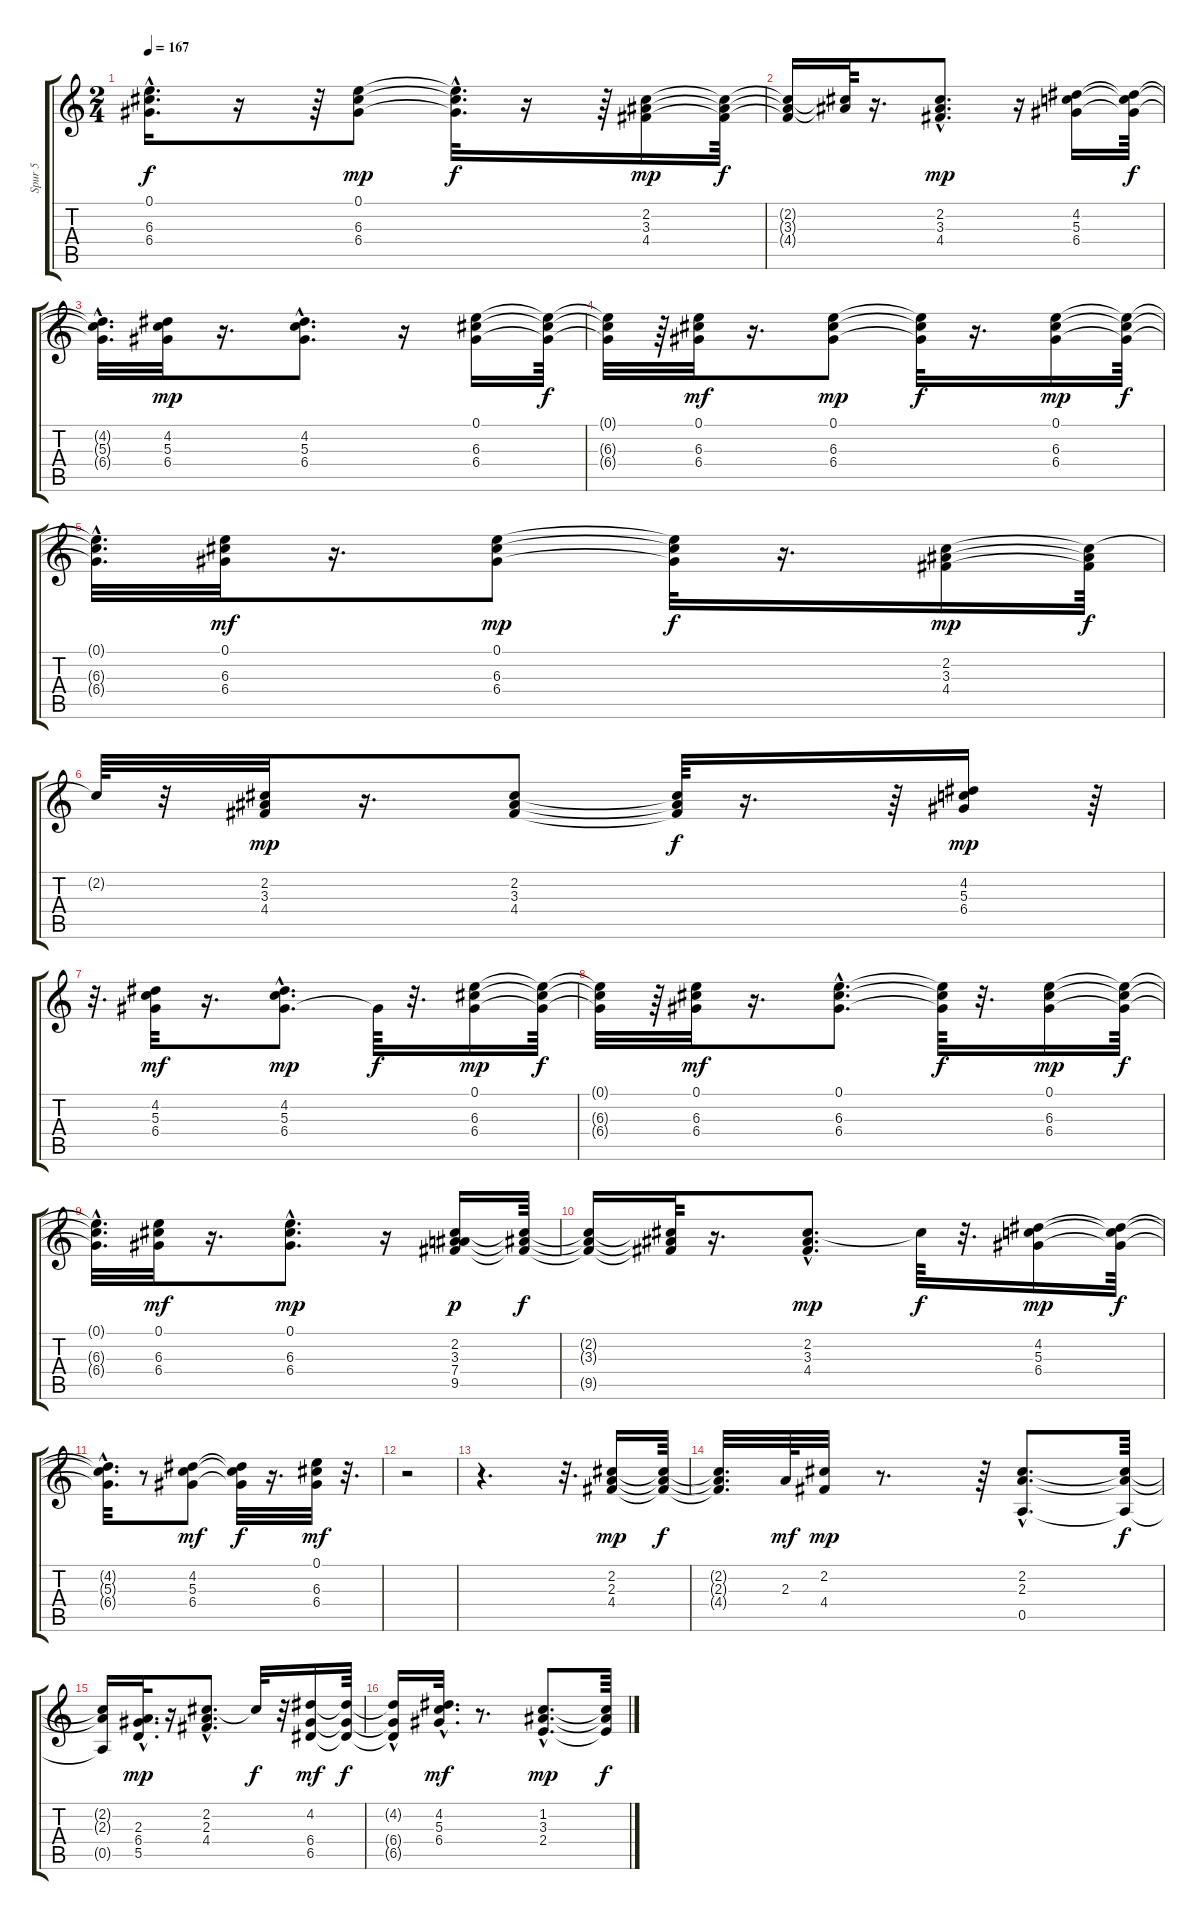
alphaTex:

\track ("Spur 5" "Spur 5") {instrument acousticguitarsteel}
\staff {score tabs}
\tuning (E4 B3 G3 D3 A2 E2) {hide}
\ts (2 4)
\tempo 167
\clef g2
\ks c
(0.1{hac t} 6.3{hac t} 6.4{hac t}).16{d dy f} r.16 r.64 (0.1 6.3 6.4).8{dy mp} (0.1{hac t} 6.3{hac t} 6.4{hac t}).32{d dy f} r.16 r.64 (2.2 3.3 4.4).16{dy mp} (2.2{t} 3.3{t} 4.4{t}).64{dy f} |
(2.2{t} 3.3{t} 4.4{t}).16 (2.2{t} 3.3{t}).64 r.16{d} (2.2{hac} 3.3 4.4).8{d dy mp} r.16 (4.2 5.3 6.4).16 (4.2{t} 5.3{t} 6.4{t}).64{dy f} |
(4.2{hac t} 5.3{hac t} 6.4{hac t}).32{d} (4.2 5.3 6.4).32{dy mp} r.16{d} (4.2{hac} 5.3 6.4{hac}).8{d} r.16 (0.1 6.3 6.4).16 (0.1{t} 6.3{t} 6.4{t}).64{dy f} |
(0.1{t} 6.3{t} 6.4{t}).32 r.64 (0.1 6.3 6.4).32{dy mf volume 13} r.16{d} (0.1 6.3 6.4).8{dy mp} (0.1{t} 6.3{t} 6.4{t}).32{dy f} r.16{d} (0.1 6.3 6.4).16{dy mp} (0.1{t} 6.3{t} 6.4{t}).64{dy f} |
(0.1{hac t} 6.3{hac t} 6.4{hac t}).32{d} (0.1 6.3 6.4).32{dy mf} r.16{d} (0.1 6.3 6.4).8{dy mp} (0.1{t} 6.3{t} 6.4{t}).32{dy f} r.16{d} (2.2 3.3 4.4).16{dy mp} (2.2{t} 3.3{t} 4.4{t}).64{dy f} |
2.2{t}.64 r.32 (2.2 3.3 4.4).32{dy mp} r.16{d} (2.2 3.3 4.4).8 (2.2{t} 3.3{t} 4.4{t}).64{dy f} r.16{d} r.64 (4.2 5.3 6.4).16{dy mp} r.64 |
r.32{d} (4.2 5.3 6.4).32{dy mf volume 13} r.16{d} (4.2{hac} 5.3{hac} 6.4{hac}).8{d dy mp} 6.4{t}.64{dy f} r.32{d} (0.1 6.3 6.4).16{dy mp} (0.1{t} 6.3{t} 6.4{t}).64{dy f} |
(0.1{t} 6.3{t} 6.4{t}).32 r.64 (0.1 6.3 6.4).32{dy mf} r.16{d} (0.1{hac} 6.3{hac} 6.4{hac}).8{d} (0.1{t} 6.3{t} 6.4{t}).64{dy f} r.32{d} (0.1 6.3 6.4).16{dy mp} (0.1{t} 6.3{t} 6.4{t}).64{dy f} |
(0.1{hac t} 6.3{hac t} 6.4{hac t}).32{d} (0.1 6.3 6.4).32{dy mf} r.16{d} (0.1{hac} 6.3{hac} 6.4{hac}).8{d dy mp} r.16 (2.2 3.3 7.4 9.5).16{dy p} (2.2{t} 3.3{t} 9.5{t}).64{dy f} |
(2.2{t} 3.3{t} 9.5{t}).16 (2.2{t} 3.3{t} 9.5{t}).64 r.16{d} (2.2{hac} 3.3{hac} 4.4{hac}).8{d dy mp} 2.2{t}.64{dy f} r.32{d} (4.2 5.3 6.4).16{dy mp} (4.2{t} 5.3{t} 6.4{t}).64{dy f} |
(4.2{hac t} 5.3{hac t} 6.4{hac t}).32{d} r.8 (4.2 5.3 6.4).8{dy mf} (4.2{t} 5.3{t} 6.4{t}).32{dy f} r.16{d} (0.1 6.3 6.4).32{dy mf} r.32{d} |
r.2 |
r.4{d} r.32{d} (2.2 2.3 4.4).16{dy mp} (2.2{t} 2.3{t} 4.4{t}).64{dy f} |
(2.2{t} 2.3{t} 4.4{t}).32{d} 2.3.64{dy mf} (2.2 4.4).32{dy mp} r.8{d} r.64 (2.2{hac} 2.3{hac} 0.5{hac}).8{d} (2.2{t} 2.3{t} 0.5{t}).64{dy f} |
(2.2{t} 2.3{t} 0.5{t}).16 (2.3 6.4{hac} 5.5).32{d dy mp} r.16 (2.2{hac} 2.3{hac} 4.4{hac}).8{d} 2.2{t}.32{dy f} r.32 (4.2 6.4 6.5).16{dy mf} (4.2{t} 6.4{t} 6.5{t}).64{dy f} |
(4.2{t} 6.4{hac t} 6.5{hac t}).16 (4.2{hac} 5.3 6.4).32{d dy mf} r.8{d} (1.2{hac} 3.3{hac} 2.4{hac}).8{d dy mp} (1.2{t} 3.3{t} 2.4{t}).64{dy f}
